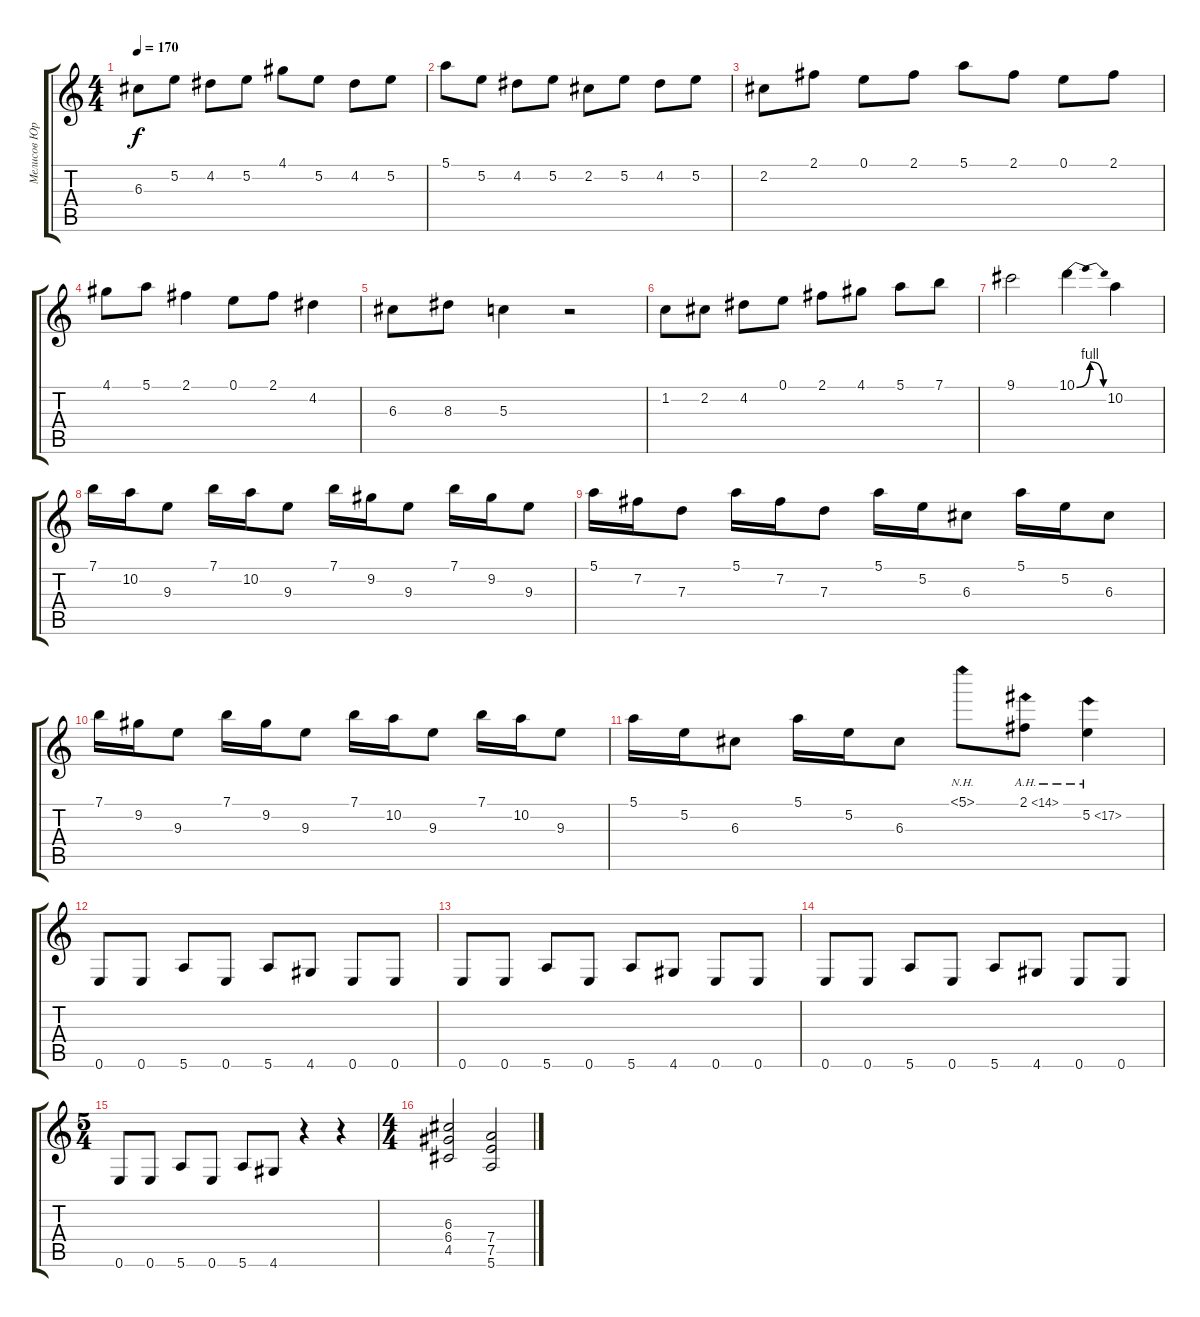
\track ("Мелисов Юрий" "Мелисов Юр") {instrument distortionguitar}
\staff {score tabs}
\tuning (E4 B3 G3 D3 A2 E2) {hide}
\ts (4 4)
\tempo 170
\clef g2
\ks c
6.3.8{dy f} 5.2.8 4.2.8 5.2.8 4.1.8 5.2.8 4.2.8 5.2.8 |
5.1.8 5.2.8 4.2.8 5.2.8 2.2.8 5.2.8 4.2.8 5.2.8 |
2.2.8 2.1.8 0.1.8 2.1.8 5.1.8 2.1.8 0.1.8 2.1.8 |
4.1.8 5.1.8 2.1.4 0.1.8 2.1.8 4.2.4 |
6.3.8 8.3.8 5.3.4 r.2 |
1.2.8 2.2.8 4.2.8 0.1.8 2.1.8 4.1.8 5.1.8 7.1.8 |
9.1.2 10.1{be (bendrelease 0 0 10 4 30 4 60 0)}.4 10.2.4 |
7.1.16 10.2.16 9.3.8 7.1.16 10.2.16 9.3.8 7.1.16 9.2.16 9.3.8 7.1.16 9.2.16 9.3.8 |
5.1.16 7.2.16 7.3.8 5.1.16 7.2.16 7.3.8 5.1.16 5.2.16 6.3.8 5.1.16 5.2.16 6.3.8 |
7.1.16 9.2.16 9.3.8 7.1.16 9.2.16 9.3.8 7.1.16 10.2.16 9.3.8 7.1.16 10.2.16 9.3.8 |
5.1.16 5.2.16 6.3.8 5.1.16 5.2.16 6.3.8 5.1{nh}.8 2.1{ah 12}.8 5.2{ah 12}.4 |
0.6.8 0.6.8 5.6.8 0.6.8 5.6.8 4.6.8 0.6.8 0.6.8 |
0.6.8 0.6.8 5.6.8 0.6.8 5.6.8 4.6.8 0.6.8 0.6.8 |
0.6.8 0.6.8 5.6.8 0.6.8 5.6.8 4.6.8 0.6.8 0.6.8 |
\ts (5 4)
0.6.8 0.6.8 5.6.8 0.6.8 5.6.8 4.6.8 r.4 r.4 |
\ts (4 4)
(6.3 6.4 4.5).2 (7.4 7.5 5.6).2
